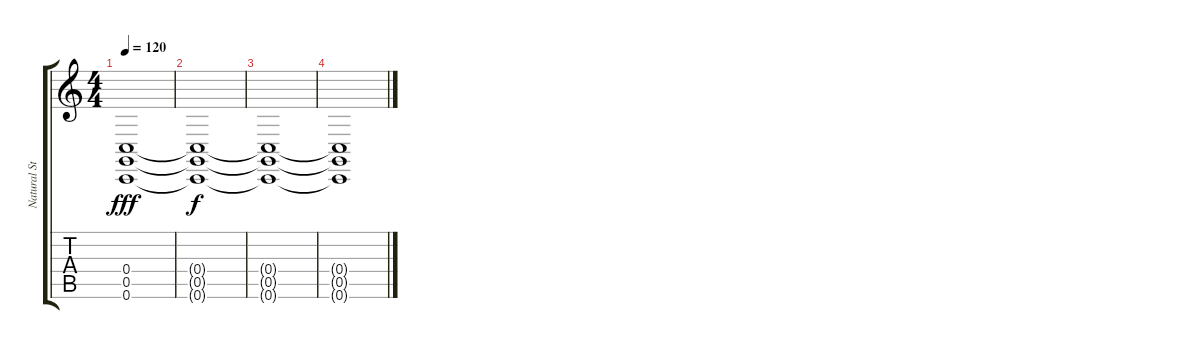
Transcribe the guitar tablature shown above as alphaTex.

\track ("Natural Strings" "Natural St") {instrument stringensemble1}
\staff {score tabs}
\tuning (D4 A3 F3 C3 G2 C2) {hide}
\ts (4 4)
\tempo 120
\clef g2
\ks c
(0.4 0.5 0.6).1{dy fff instrument stringensemble1} |
(0.4{t} 0.5{t} 0.6{t}).1{dy f} |
(0.4{t} 0.5{t} 0.6{t}).1{volume 0} |
(0.4{t} 0.5{t} 0.6{t}).1
